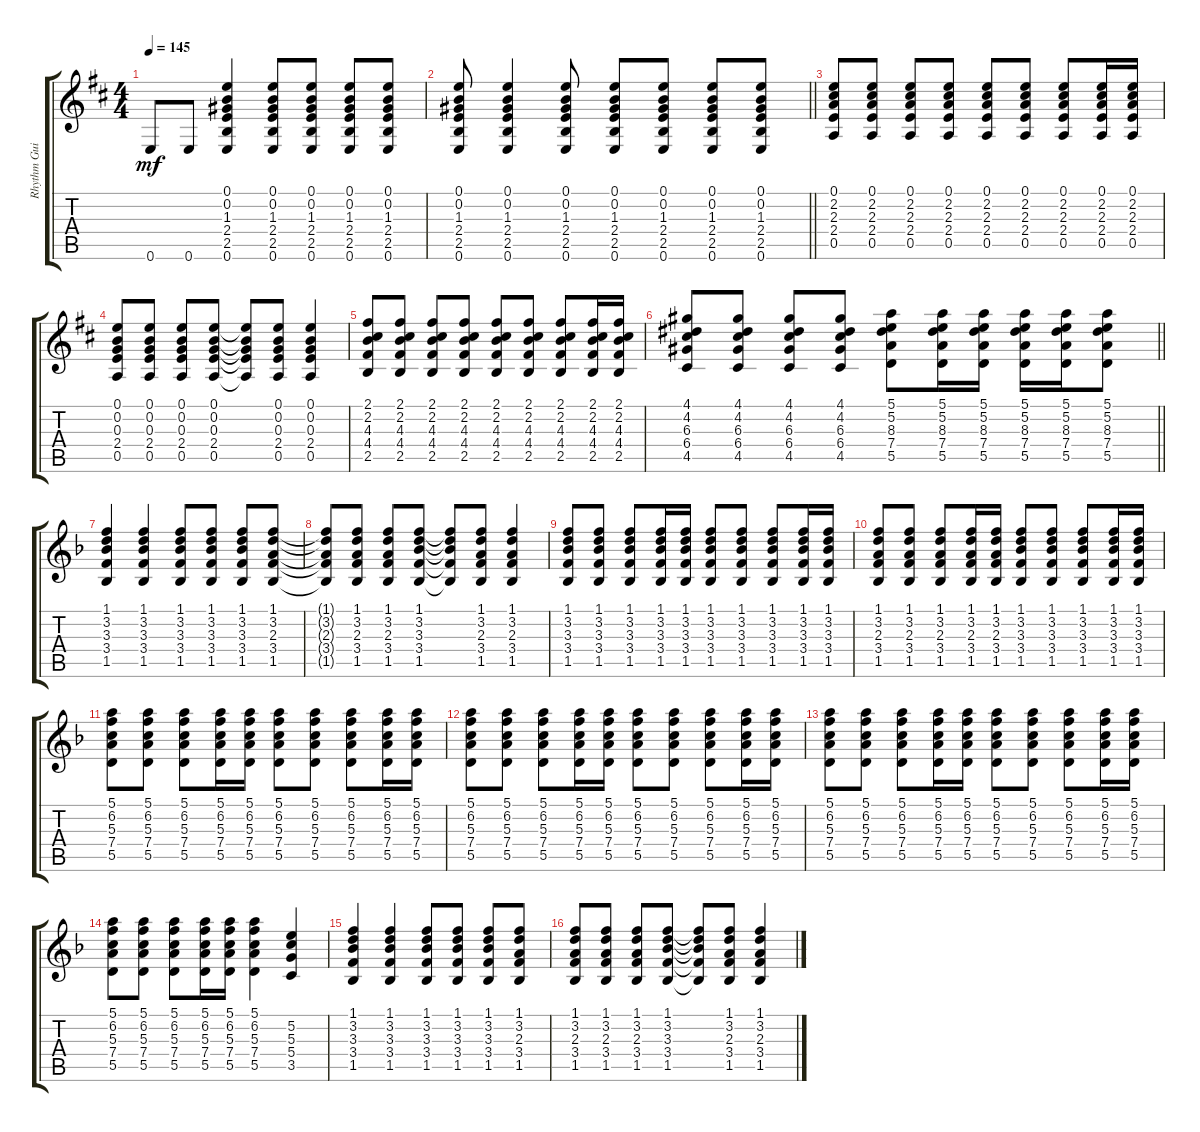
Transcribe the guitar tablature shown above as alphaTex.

\track ("Rhythm Guitar" "Rhythm Gui") {instrument electricguitarclean}
\staff {score tabs}
\tuning (E4 B3 G3 D3 A2 E2) {hide}
\ts (4 4)
\tempo 145
\clef g2
\ks d
0.6.8{dy mf} 0.6.8 (0.1 0.2 1.3 2.4 2.5 0.6).4 (0.1 0.2 1.3 2.4 2.5 0.6).8 (0.1 0.2 1.3 2.4 2.5 0.6).8 (0.1 0.2 1.3 2.4 2.5 0.6).8 (0.1 0.2 1.3 2.4 2.5 0.6).8 |
\barLineRight lightlight
(0.1 0.2 1.3 2.4 2.5 0.6).8 (0.1 0.2 1.3 2.4 2.5 0.6).4 (0.1 0.2 1.3 2.4 2.5 0.6).8 (0.1 0.2 1.3 2.4 2.5 0.6).8 (0.1 0.2 1.3 2.4 2.5 0.6).8 (0.1 0.2 1.3 2.4 2.5 0.6).8 (0.1 0.2 1.3 2.4 2.5 0.6).8 |
(0.1 2.2 2.3 2.4 0.5).8 (0.1 2.2 2.3 2.4 0.5).8 (0.1 2.2 2.3 2.4 0.5).8 (0.1 2.2 2.3 2.4 0.5).8 (0.1 2.2 2.3 2.4 0.5).8 (0.1 2.2 2.3 2.4 0.5).8 (0.1 2.2 2.3 2.4 0.5).8 (0.1 2.2 2.3 2.4 0.5).16 (0.1 2.2 2.3 2.4 0.5).16 |
(0.1 0.2 0.3 2.4 0.5).8 (0.1 0.2 0.3 2.4 0.5).8 (0.1 0.2 0.3 2.4 0.5).8 (0.1 0.2 0.3 2.4 0.5).8 (0.1{t} 0.2{t} 0.3{t} 2.4{t} 0.5{t}).8 (0.1 0.2 0.3 2.4 0.5).8 (0.1 0.2 0.3 2.4 0.5).4 |
(2.1 2.2 4.3 4.4 2.5).8 (2.1 2.2 4.3 4.4 2.5).8 (2.1 2.2 4.3 4.4 2.5).8 (2.1 2.2 4.3 4.4 2.5).8 (2.1 2.2 4.3 4.4 2.5).8 (2.1 2.2 4.3 4.4 2.5).8 (2.1 2.2 4.3 4.4 2.5).8 (2.1 2.2 4.3 4.4 2.5).16 (2.1 2.2 4.3 4.4 2.5).16 |
\barLineRight lightlight
(4.1 4.2 6.3 6.4 4.5).8 (4.1 4.2 6.3 6.4 4.5).8 (4.1 4.2 6.3 6.4 4.5).8 (4.1 4.2 6.3 6.4 4.5).8 (5.1 5.2 8.3 7.4 5.5).8 (5.1 5.2 8.3 7.4 5.5).16 (5.1 5.2 8.3 7.4 5.5).16 (5.1 5.2 8.3 7.4 5.5).16 (5.1 5.2 8.3 7.4 5.5).16 (5.1 5.2 8.3 7.4 5.5).8 |
\ks f
(1.1 3.2 3.3 3.4 1.5).4 (1.1 3.2 3.3 3.4 1.5).4 (1.1 3.2 3.3 3.4 1.5).8 (1.1 3.2 3.3 3.4 1.5).8 (1.1 3.2 3.3 3.4 1.5).8 (1.1 3.2 2.3 3.4 1.5).8 |
(1.1{t} 3.2{t} 2.3{t} 3.4{t} 1.5{t}).8 (1.1 3.2 2.3 3.4 1.5).8 (1.1 3.2 2.3 3.4 1.5).8 (1.1 3.2 3.3 3.4 1.5).8 (1.1{t} 3.2{t} 3.3{t} 3.4{t} 1.5{t}).8 (1.1 3.2 2.3 3.4 1.5).8 (1.1 3.2 2.3 3.4 1.5).4 |
(1.1 3.2 3.3 3.4 1.5).8 (1.1 3.2 3.3 3.4 1.5).8 (1.1 3.2 3.3 3.4 1.5).8 (1.1 3.2 3.3 3.4 1.5).16 (1.1 3.2 3.3 3.4 1.5).16 (1.1 3.2 3.3 3.4 1.5).8 (1.1 3.2 3.3 3.4 1.5).8 (1.1 3.2 3.3 3.4 1.5).8 (1.1 3.2 3.3 3.4 1.5).16 (1.1 3.2 3.3 3.4 1.5).16 |
(1.1 3.2 2.3 3.4 1.5).8 (1.1 3.2 2.3 3.4 1.5).8 (1.1 3.2 2.3 3.4 1.5).8 (1.1 3.2 2.3 3.4 1.5).16 (1.1 3.2 2.3 3.4 1.5).16 (1.1 3.2 3.3 3.4 1.5).8 (1.1 3.2 3.3 3.4 1.5).8 (1.1 3.2 3.3 3.4 1.5).8 (1.1 3.2 3.3 3.4 1.5).16 (1.1 3.2 3.3 3.4 1.5).16 |
(5.1 6.2 5.3 7.4 5.5).8 (5.1 6.2 5.3 7.4 5.5).8 (5.1 6.2 5.3 7.4 5.5).8 (5.1 6.2 5.3 7.4 5.5).16 (5.1 6.2 5.3 7.4 5.5).16 (5.1 6.2 5.3 7.4 5.5).8 (5.1 6.2 5.3 7.4 5.5).8 (5.1 6.2 5.3 7.4 5.5).8 (5.1 6.2 5.3 7.4 5.5).16 (5.1 6.2 5.3 7.4 5.5).16 |
(5.1 6.2 5.3 7.4 5.5).8 (5.1 6.2 5.3 7.4 5.5).8 (5.1 6.2 5.3 7.4 5.5).8 (5.1 6.2 5.3 7.4 5.5).16 (5.1 6.2 5.3 7.4 5.5).16 (5.1 6.2 5.3 7.4 5.5).8 (5.1 6.2 5.3 7.4 5.5).8 (5.1 6.2 5.3 7.4 5.5).8 (5.1 6.2 5.3 7.4 5.5).16 (5.1 6.2 5.3 7.4 5.5).16 |
(5.1 6.2 5.3 7.4 5.5).8 (5.1 6.2 5.3 7.4 5.5).8 (5.1 6.2 5.3 7.4 5.5).8 (5.1 6.2 5.3 7.4 5.5).16 (5.1 6.2 5.3 7.4 5.5).16 (5.1 6.2 5.3 7.4 5.5).8 (5.1 6.2 5.3 7.4 5.5).8 (5.1 6.2 5.3 7.4 5.5).8 (5.1 6.2 5.3 7.4 5.5).16 (5.1 6.2 5.3 7.4 5.5).16 |
(5.1 6.2 5.3 7.4 5.5).8 (5.1 6.2 5.3 7.4 5.5).8 (5.1 6.2 5.3 7.4 5.5).8 (5.1 6.2 5.3 7.4 5.5).16 (5.1 6.2 5.3 7.4 5.5).16 (5.1 6.2 5.3 7.4 5.5).4 (5.2 5.3 5.4 3.5).4 |
(1.1 3.2 3.3 3.4 1.5).4 (1.1 3.2 3.3 3.4 1.5).4 (1.1 3.2 3.3 3.4 1.5).8 (1.1 3.2 3.3 3.4 1.5).8 (1.1 3.2 3.3 3.4 1.5).8 (1.1 3.2 2.3 3.4 1.5).8 |
(1.1 3.2 2.3 3.4 1.5).8 (1.1 3.2 2.3 3.4 1.5).8 (1.1 3.2 2.3 3.4 1.5).8 (1.1 3.2 3.3 3.4 1.5).8 (1.1{t} 3.2{t} 3.3{t} 3.4{t} 1.5{t}).8 (1.1 3.2 2.3 3.4 1.5).8 (1.1 3.2 2.3 3.4 1.5).4
